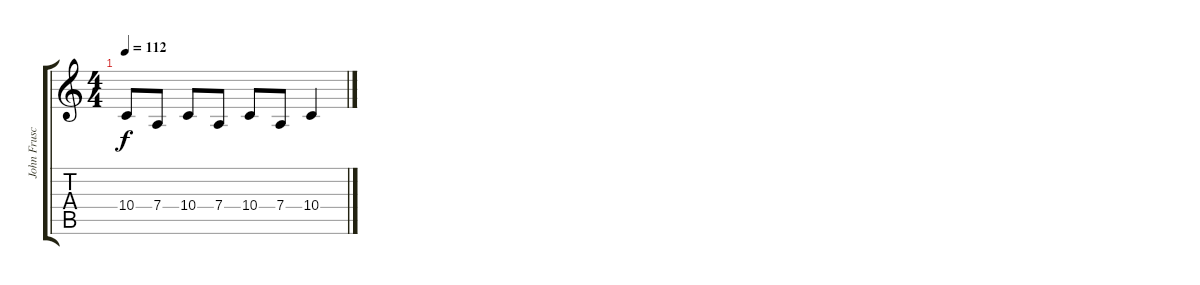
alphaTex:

\track ("John Frusciante" "John Frusc") {instrument piccolo}
\staff {score tabs}
\tuning (E4 B3 G3 D3 A2 E2) {hide}
\ts (4 4)
\tempo 112
\clef g2
\ks c
10.4{t}.8{dy f} 7.4.8 10.4.8 7.4.8 10.4.8 7.4.8 10.4.4
